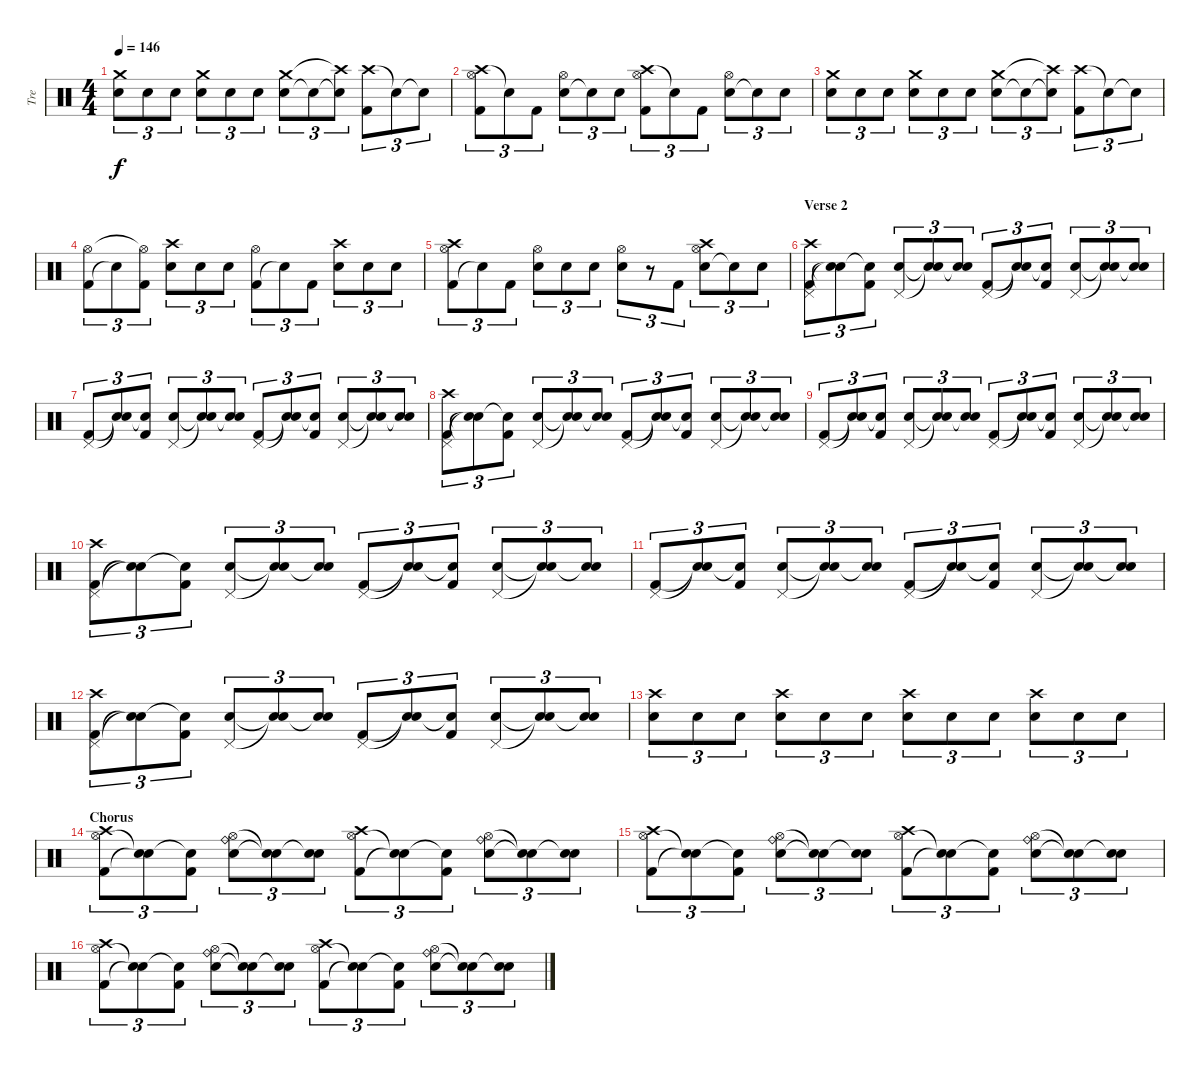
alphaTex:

\track ("Tre" "Tre") {instrument percussion}
\staff {score}
\articulation defaults
\ts (4 4)
\tempo 146
\clef neutral
\ks c
("Electric Snare (hit)" "Crash medium (hit)").8{tu (3 2) dy f} "Electric Snare (hit)".8{tu (3 2)} "Electric Snare (hit)".8{tu (3 2)} ("Electric Snare (hit)" "Crash medium (hit)").8{tu (3 2)} "Electric Snare (hit)".8{tu (3 2)} "Electric Snare (hit)".8{tu (3 2)} ("Electric Snare (hit)" "Crash medium (hit)").8{tu (3 2)} "Snare (hit)"{t}.8{tu (3 2)} ("Electric Snare (hit)"{t} "Crash high (hit)"{t}).8{tu (3 2)} ("Crash high (hit)" "Kick (hit) 2").8{tu (3 2)} "Snare (hit)"{t}.8{tu (3 2)} "Snare (hit)"{t}.8{tu (3 2)} |
("Crash high (hit)" "Kick (hit) 2" "Hi-Hat (open)").8{tu (3 2)} "Snare (hit)"{t}.8{tu (3 2)} "Kick (hit) 2".8{tu (3 2)} ("Electric Snare (hit)" "Hi-Hat (open)").8{tu (3 2)} "Snare (hit)"{t}.8{tu (3 2)} "Electric Snare (hit)".8{tu (3 2)} ("Crash high (hit)" "Kick (hit) 2" "Hi-Hat (open)").8{tu (3 2)} "Snare (hit)"{t}.8{tu (3 2)} "Kick (hit) 2".8{tu (3 2)} ("Electric Snare (hit)" "Hi-Hat (open)").8{tu (3 2)} "Snare (hit)"{t}.8{tu (3 2)} "Electric Snare (hit)".8{tu (3 2)} |
("Electric Snare (hit)" "Crash medium (hit)").8{tu (3 2)} "Electric Snare (hit)".8{tu (3 2)} "Electric Snare (hit)".8{tu (3 2)} ("Electric Snare (hit)" "Crash medium (hit)").8{tu (3 2)} "Electric Snare (hit)".8{tu (3 2)} "Electric Snare (hit)".8{tu (3 2)} ("Electric Snare (hit)" "Crash medium (hit)").8{tu (3 2)} "Snare (hit)"{t}.8{tu (3 2)} ("Electric Snare (hit)"{t} "Crash high (hit)"{t}).8{tu (3 2)} ("Crash high (hit)" "Kick (hit) 2").8{tu (3 2)} "Snare (hit)"{t}.8{tu (3 2)} "Snare (hit)"{t}.8{tu (3 2)} |
("Kick (hit) 2" "Hi-Hat (open)").8{tu (3 2)} "Snare (hit)"{t}.8{tu (3 2)} ("Kick (hit) 2" "Hi-Hat (open)"{t}).8{tu (3 2)} ("Electric Snare (hit)" "Crash high (hit)").8{tu (3 2)} "Electric Snare (hit)".8{tu (3 2)} "Electric Snare (hit)".8{tu (3 2)} ("Kick (hit) 2" "Hi-Hat (open)").8{tu (3 2)} "Snare (hit)"{t}.8{tu (3 2)} "Kick (hit) 2".8{tu (3 2)} ("Electric Snare (hit)" "Crash high (hit)").8{tu (3 2)} "Electric Snare (hit)".8{tu (3 2)} "Electric Snare (hit)".8{tu (3 2)} |
("Kick (hit) 2" "Hi-Hat (open)" "Crash high (hit)").8{tu (3 2)} "Snare (hit)"{t}.8{tu (3 2)} "Kick (hit) 2".8{tu (3 2)} ("Electric Snare (hit)" "Hi-Hat (open)").8{tu (3 2)} "Electric Snare (hit)".8{tu (3 2)} "Electric Snare (hit)".8{tu (3 2)} ("Electric Snare (hit)" "Hi-Hat (open)").8{tu (3 2)} r.8{tu (3 2)} "Kick (hit) 2".8{tu (3 2)} ("Electric Snare (hit)" "Hi-Hat (open)" "Crash high (hit)").8{tu (3 2)} "Snare (hit)"{t}.8{tu (3 2)} "Electric Snare (hit)".8{tu (3 2)} |
\section ("" "Verse 2")
("Kick (hit) 2" "Pedal Hi-Hat (hit)" "Crash high (hit)").8{tu (3 2)} ("Snare (hit)"{t} "Snare (hit)"{t}).8{tu (3 2)} ("Kick (hit) 2" "Snare (hit)"{t}).8{tu (3 2)} ("Electric Snare (hit)" "Pedal Hi-Hat (hit)").8{tu (3 2)} ("Snare (hit)"{t} "Snare (hit)"{t}).8{tu (3 2)} ("Electric Snare (hit)" "Snare (hit)"{t}).8{tu (3 2)} ("Kick (hit) 2" "Pedal Hi-Hat (hit)").8{tu (3 2)} ("Snare (hit)"{t} "Snare (hit)"{t}).8{tu (3 2)} ("Kick (hit) 2" "Snare (hit)"{t}).8{tu (3 2)} ("Electric Snare (hit)" "Pedal Hi-Hat (hit)").8{tu (3 2)} ("Snare (hit)"{t} "Snare (hit)"{t}).8{tu (3 2)} ("Electric Snare (hit)" "Snare (hit)"{t}).8{tu (3 2)} |
("Kick (hit) 2" "Pedal Hi-Hat (hit)").8{tu (3 2)} ("Snare (hit)"{t} "Snare (hit)"{t}).8{tu (3 2)} ("Kick (hit) 2" "Snare (hit)"{t}).8{tu (3 2)} ("Electric Snare (hit)" "Pedal Hi-Hat (hit)").8{tu (3 2)} ("Snare (hit)"{t} "Snare (hit)"{t}).8{tu (3 2)} ("Electric Snare (hit)" "Snare (hit)"{t}).8{tu (3 2)} ("Kick (hit) 2" "Pedal Hi-Hat (hit)").8{tu (3 2)} ("Snare (hit)"{t} "Snare (hit)"{t}).8{tu (3 2)} ("Kick (hit) 2" "Snare (hit)"{t}).8{tu (3 2)} ("Electric Snare (hit)" "Pedal Hi-Hat (hit)").8{tu (3 2)} ("Snare (hit)"{t} "Snare (hit)"{t}).8{tu (3 2)} ("Electric Snare (hit)" "Snare (hit)"{t}).8{tu (3 2)} |
("Kick (hit) 2" "Pedal Hi-Hat (hit)" "Crash high (hit)").8{tu (3 2)} ("Snare (hit)"{t} "Snare (hit)"{t}).8{tu (3 2)} ("Kick (hit) 2" "Snare (hit)"{t}).8{tu (3 2)} ("Electric Snare (hit)" "Pedal Hi-Hat (hit)").8{tu (3 2)} ("Snare (hit)"{t} "Snare (hit)"{t}).8{tu (3 2)} ("Electric Snare (hit)" "Snare (hit)"{t}).8{tu (3 2)} ("Kick (hit) 2" "Pedal Hi-Hat (hit)").8{tu (3 2)} ("Snare (hit)"{t} "Snare (hit)"{t}).8{tu (3 2)} ("Kick (hit) 2" "Snare (hit)"{t}).8{tu (3 2)} ("Electric Snare (hit)" "Pedal Hi-Hat (hit)").8{tu (3 2)} ("Snare (hit)"{t} "Snare (hit)"{t}).8{tu (3 2)} ("Electric Snare (hit)" "Snare (hit)"{t}).8{tu (3 2)} |
("Kick (hit) 2" "Pedal Hi-Hat (hit)").8{tu (3 2)} ("Snare (hit)"{t} "Snare (hit)"{t}).8{tu (3 2)} ("Kick (hit) 2" "Snare (hit)"{t}).8{tu (3 2)} ("Electric Snare (hit)" "Pedal Hi-Hat (hit)").8{tu (3 2)} ("Snare (hit)"{t} "Snare (hit)"{t}).8{tu (3 2)} ("Electric Snare (hit)" "Snare (hit)"{t}).8{tu (3 2)} ("Kick (hit) 2" "Pedal Hi-Hat (hit)").8{tu (3 2)} ("Snare (hit)"{t} "Snare (hit)"{t}).8{tu (3 2)} ("Kick (hit) 2" "Snare (hit)"{t}).8{tu (3 2)} ("Electric Snare (hit)" "Pedal Hi-Hat (hit)").8{tu (3 2)} ("Snare (hit)"{t} "Snare (hit)"{t}).8{tu (3 2)} ("Electric Snare (hit)" "Snare (hit)"{t}).8{tu (3 2)} |
("Kick (hit) 2" "Pedal Hi-Hat (hit)" "Crash high (hit)").8{tu (3 2)} ("Snare (hit)"{t} "Snare (hit)"{t}).8{tu (3 2)} ("Kick (hit) 2" "Snare (hit)"{t}).8{tu (3 2)} ("Electric Snare (hit)" "Pedal Hi-Hat (hit)").8{tu (3 2)} ("Snare (hit)"{t} "Snare (hit)"{t}).8{tu (3 2)} ("Electric Snare (hit)" "Snare (hit)"{t}).8{tu (3 2)} ("Kick (hit) 2" "Pedal Hi-Hat (hit)").8{tu (3 2)} ("Snare (hit)"{t} "Snare (hit)"{t}).8{tu (3 2)} ("Kick (hit) 2" "Snare (hit)"{t}).8{tu (3 2)} ("Electric Snare (hit)" "Pedal Hi-Hat (hit)").8{tu (3 2)} ("Snare (hit)"{t} "Snare (hit)"{t}).8{tu (3 2)} ("Electric Snare (hit)" "Snare (hit)"{t}).8{tu (3 2)} |
("Kick (hit) 2" "Pedal Hi-Hat (hit)").8{tu (3 2)} ("Snare (hit)"{t} "Snare (hit)"{t}).8{tu (3 2)} ("Kick (hit) 2" "Snare (hit)"{t}).8{tu (3 2)} ("Electric Snare (hit)" "Pedal Hi-Hat (hit)").8{tu (3 2)} ("Snare (hit)"{t} "Snare (hit)"{t}).8{tu (3 2)} ("Electric Snare (hit)" "Snare (hit)"{t}).8{tu (3 2)} ("Kick (hit) 2" "Pedal Hi-Hat (hit)").8{tu (3 2)} ("Snare (hit)"{t} "Snare (hit)"{t}).8{tu (3 2)} ("Kick (hit) 2" "Snare (hit)"{t}).8{tu (3 2)} ("Electric Snare (hit)" "Pedal Hi-Hat (hit)").8{tu (3 2)} ("Snare (hit)"{t} "Snare (hit)"{t}).8{tu (3 2)} ("Electric Snare (hit)" "Snare (hit)"{t}).8{tu (3 2)} |
("Kick (hit) 2" "Pedal Hi-Hat (hit)" "Crash high (hit)").8{tu (3 2)} ("Snare (hit)"{t} "Snare (hit)"{t}).8{tu (3 2)} ("Kick (hit) 2" "Snare (hit)"{t}).8{tu (3 2)} ("Electric Snare (hit)" "Pedal Hi-Hat (hit)").8{tu (3 2)} ("Snare (hit)"{t} "Snare (hit)"{t}).8{tu (3 2)} ("Electric Snare (hit)" "Snare (hit)"{t}).8{tu (3 2)} ("Kick (hit) 2" "Pedal Hi-Hat (hit)").8{tu (3 2)} ("Snare (hit)"{t} "Snare (hit)"{t}).8{tu (3 2)} ("Kick (hit) 2" "Snare (hit)"{t}).8{tu (3 2)} ("Electric Snare (hit)" "Pedal Hi-Hat (hit)").8{tu (3 2)} ("Snare (hit)"{t} "Snare (hit)"{t}).8{tu (3 2)} ("Electric Snare (hit)" "Snare (hit)"{t}).8{tu (3 2)} |
("Electric Snare (hit)" "Crash high (hit)").8{tu (3 2)} "Electric Snare (hit)".8{tu (3 2)} "Electric Snare (hit)".8{tu (3 2)} ("Electric Snare (hit)" "Crash high (hit)").8{tu (3 2)} "Electric Snare (hit)".8{tu (3 2)} "Electric Snare (hit)".8{tu (3 2)} ("Electric Snare (hit)" "Crash high (hit)").8{tu (3 2)} "Electric Snare (hit)".8{tu (3 2)} "Electric Snare (hit)".8{tu (3 2)} ("Electric Snare (hit)" "Crash high (hit)").8{tu (3 2)} "Electric Snare (hit)".8{tu (3 2)} "Electric Snare (hit)".8{tu (3 2)} |
\section ("" "Chorus")
("Kick (hit) 2" "Hi-Hat (open)" "Crash high (hit)").8{tu (3 2)} ("Snare (hit)"{t} "Snare (hit)"{t}).8{tu (3 2)} ("Kick (hit) 2" "Snare (hit)"{t}).8{tu (3 2)} ("Electric Snare (hit)" "Hi-Hat (open)" "Ride (bell)").8{tu (3 2)} ("Snare (hit)"{t} "Snare (hit)"{t}).8{tu (3 2)} ("Electric Snare (hit)" "Snare (hit)"{t}).8{tu (3 2)} ("Kick (hit) 2" "Hi-Hat (open)" "Crash high (hit)").8{tu (3 2)} ("Snare (hit)"{t} "Snare (hit)"{t}).8{tu (3 2)} ("Kick (hit) 2" "Snare (hit)"{t}).8{tu (3 2)} ("Electric Snare (hit)" "Hi-Hat (open)" "Ride (bell)").8{tu (3 2)} ("Snare (hit)"{t} "Snare (hit)"{t}).8{tu (3 2)} ("Electric Snare (hit)" "Snare (hit)"{t}).8{tu (3 2)} |
("Kick (hit) 2" "Hi-Hat (open)" "Crash high (hit)").8{tu (3 2)} ("Snare (hit)"{t} "Snare (hit)"{t}).8{tu (3 2)} ("Kick (hit) 2" "Snare (hit)"{t}).8{tu (3 2)} ("Electric Snare (hit)" "Hi-Hat (open)" "Ride (bell)").8{tu (3 2)} ("Snare (hit)"{t} "Snare (hit)"{t}).8{tu (3 2)} ("Electric Snare (hit)" "Snare (hit)"{t}).8{tu (3 2)} ("Kick (hit) 2" "Hi-Hat (open)" "Crash high (hit)").8{tu (3 2)} ("Snare (hit)"{t} "Snare (hit)"{t}).8{tu (3 2)} ("Kick (hit) 2" "Snare (hit)"{t}).8{tu (3 2)} ("Electric Snare (hit)" "Hi-Hat (open)" "Ride (bell)").8{tu (3 2)} ("Snare (hit)"{t} "Snare (hit)"{t}).8{tu (3 2)} ("Electric Snare (hit)" "Snare (hit)"{t}).8{tu (3 2)} |
("Kick (hit) 2" "Hi-Hat (open)" "Crash high (hit)").8{tu (3 2)} ("Snare (hit)"{t} "Snare (hit)"{t}).8{tu (3 2)} ("Kick (hit) 2" "Snare (hit)"{t}).8{tu (3 2)} ("Electric Snare (hit)" "Hi-Hat (open)" "Ride (bell)").8{tu (3 2)} ("Snare (hit)"{t} "Snare (hit)"{t}).8{tu (3 2)} ("Electric Snare (hit)" "Snare (hit)"{t}).8{tu (3 2)} ("Kick (hit) 2" "Hi-Hat (open)" "Crash high (hit)").8{tu (3 2)} ("Snare (hit)"{t} "Snare (hit)"{t}).8{tu (3 2)} ("Kick (hit) 2" "Snare (hit)"{t}).8{tu (3 2)} ("Electric Snare (hit)" "Hi-Hat (open)" "Ride (bell)").8{tu (3 2)} ("Snare (hit)"{t} "Snare (hit)"{t}).8{tu (3 2)} ("Electric Snare (hit)" "Snare (hit)"{t}).8{tu (3 2)}
